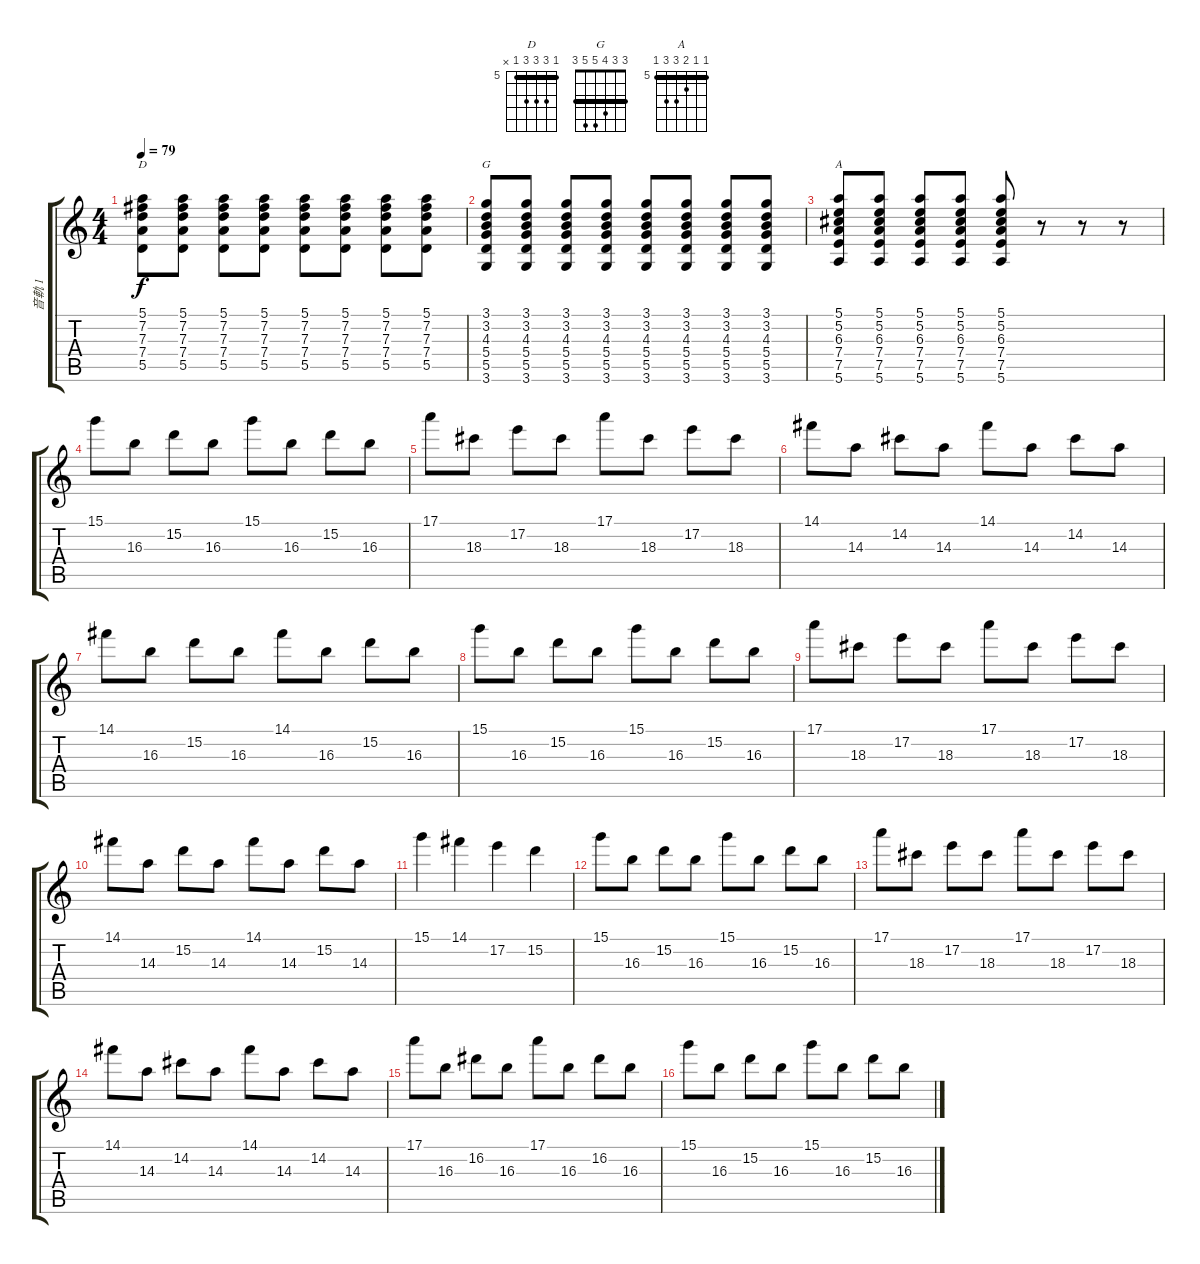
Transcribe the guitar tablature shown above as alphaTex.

\track ("音軌 1" "音軌 1") {instrument electricguitarclean}
\staff {score tabs}
\tuning (E4 B3 G3 D3 A2 E2) {hide}
\chord ("D" 5 7 7 7 5 x) {firstfret 5 barre 5}
\chord ("G" 3 3 4 5 5 3) {barre 3}
\chord ("A" 5 5 6 7 7 5) {firstfret 5 barre 5}
\ts (4 4)
\tempo 79
\clef g2
\ks c
(5.1 7.2 7.3 7.4 5.5).8{ch "D" dy f} (5.1 7.2 7.3 7.4 5.5).8 (5.1 7.2 7.3 7.4 5.5).8 (5.1 7.2 7.3 7.4 5.5).8 (5.1 7.2 7.3 7.4 5.5).8 (5.1 7.2 7.3 7.4 5.5).8 (5.1 7.2 7.3 7.4 5.5).8 (5.1 7.2 7.3 7.4 5.5).8 |
(3.1 3.2 4.3 5.4 5.5 3.6).8{ch "G"} (3.1 3.2 4.3 5.4 5.5 3.6).8 (3.1 3.2 4.3 5.4 5.5 3.6).8 (3.1 3.2 4.3 5.4 5.5 3.6).8 (3.1 3.2 4.3 5.4 5.5 3.6).8 (3.1 3.2 4.3 5.4 5.5 3.6).8 (3.1 3.2 4.3 5.4 5.5 3.6).8 (3.1 3.2 4.3 5.4 5.5 3.6).8 |
(5.1 5.2 6.3 7.4 7.5 5.6).8{ch "A"} (5.1 5.2 6.3 7.4 7.5 5.6).8 (5.1 5.2 6.3 7.4 7.5 5.6).8 (5.1 5.2 6.3 7.4 7.5 5.6).8 (5.1 5.2 6.3 7.4 7.5 5.6).8 r.8 r.8 r.8 |
15.1.8 16.3.8 15.2.8 16.3.8 15.1.8 16.3.8 15.2.8 16.3.8 |
17.1.8 18.3.8 17.2.8 18.3.8 17.1.8 18.3.8 17.2.8 18.3.8 |
14.1.8 14.3.8 14.2.8 14.3.8 14.1.8 14.3.8 14.2.8 14.3.8 |
14.1.8 16.3.8 15.2.8 16.3.8 14.1.8 16.3.8 15.2.8 16.3.8 |
15.1.8 16.3.8 15.2.8 16.3.8 15.1.8 16.3.8 15.2.8 16.3.8 |
17.1.8 18.3.8 17.2.8 18.3.8 17.1.8 18.3.8 17.2.8 18.3.8 |
14.1.8 14.3.8 15.2.8 14.3.8 14.1.8 14.3.8 15.2.8 14.3.8 |
15.1.4 14.1.4 17.2.4 15.2.4 |
15.1.8 16.3.8 15.2.8 16.3.8 15.1.8 16.3.8 15.2.8 16.3.8 |
17.1.8 18.3.8 17.2.8 18.3.8 17.1.8 18.3.8 17.2.8 18.3.8 |
14.1.8 14.3.8 14.2.8 14.3.8 14.1.8 14.3.8 14.2.8 14.3.8 |
17.1.8 16.3.8 16.2.8 16.3.8 17.1.8 16.3.8 16.2.8 16.3.8 |
15.1.8 16.3.8 15.2.8 16.3.8 15.1.8 16.3.8 15.2.8 16.3.8
